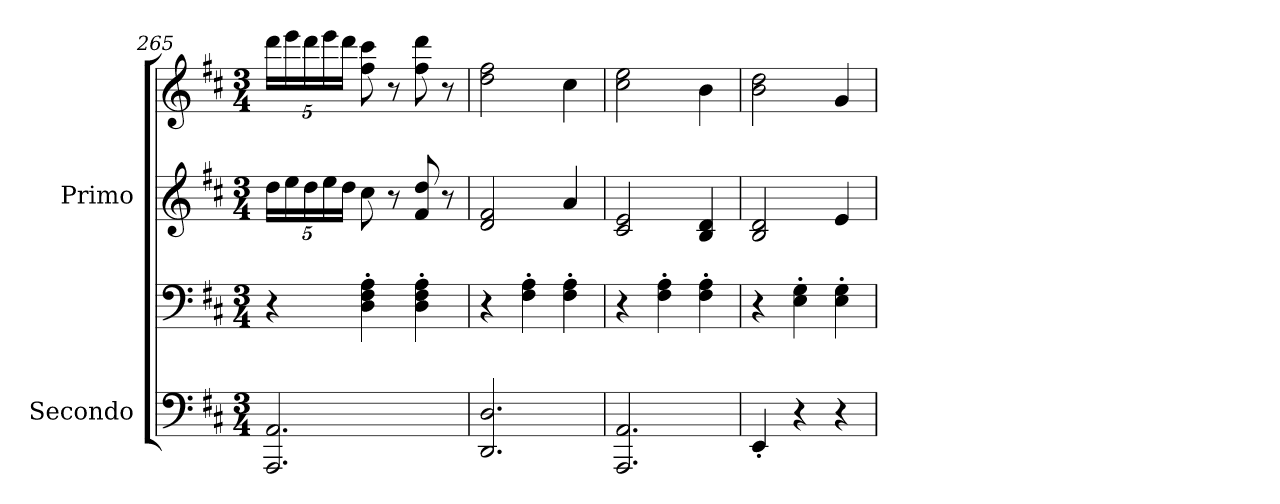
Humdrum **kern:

**kern	**kern	**kern	**kern
*part2	*part2	*part1	*part1
*staff4	*staff3	*staff2	*staff1
*I"Secondo	*	*I"Primo	*
*I'Sec.	*	*I'Pri.	*
*clefF4	*clefF4	*clefG2	*clefG2
*k[f#c#]	*k[f#c#]	*k[f#c#]	*k[f#c#]
*M3/4	*M3/4	*M3/4	*M3/4
*	*	*Xbrackettup	*Xbrackettup
=265	=265	=265	=265
2.AAA/ 2.AA/	4r	20dd\LL	20ddd\LL
.	.	20ee\	20eee\
.	.	20dd\	20ddd\
.	.	20ee\	20eee\
.	.	20dd\JJ	20ddd\JJ
.	4D\' 4F#\' 4A\'	8cc#\	8ff#\ 8ccc#\
.	.	8r	8r
.	4D\' 4F#\' 4A\'	8f#/ 8dd/	8ff#\ 8ddd\
.	.	8r	8r
=266	=266	=266	=266
2.DD/ 2.D/	4r	2d/ 2f#/	2dd\ 2ff#\
.	4F#\' 4A\'	.	.
.	4F#\' 4A\'	4a/	4cc#\
=267	=267	=267	=267
2.AAA/ 2.AA/	4r	2c#/ 2e/	2cc#\ 2ee\
.	4F#\' 4A\'	.	.
.	4F#\' 4A\'	4B/ 4d/	4b\
=268	=268	=268	=268
4EE'/	4r	2B/ 2d/	2b\ 2dd\
4r	4E\' 4G\'	.	.
4r	4E\' 4G\'	4e/	4g/
=	=	=	=
*-	*-	*-	*-
